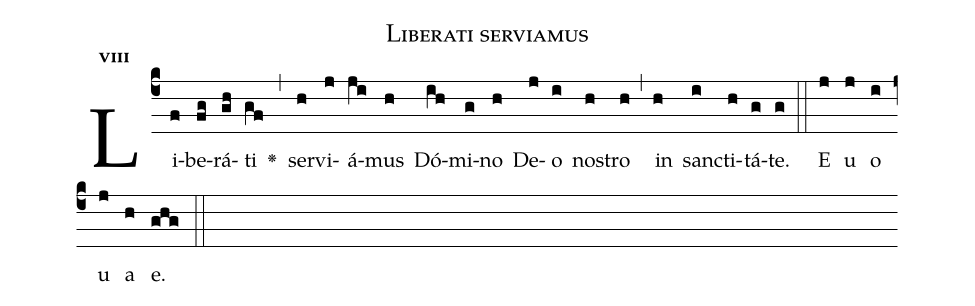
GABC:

name:Liberati serviamus;
office-part:Antiphona;
mode:8;
%%
initial-style: 1;
name: Liberati serviamus;
book: Antiphonae & Responsoria/Tomus III, p. 48;
occasion: Psalterium Hebdomada II Feria IV;
office-part: Laudes Ant E;
user-notes: ;
commentary: ;
annotation: 8g2;
centering-scheme: english;
fontsize: 12;
font: OFLSortsMillGoudy;
height: 11;
width: 4.5;
%%
(c4)Li(f)be(fg)rá(gh)ti(gf) <v>\greheightstar</v>(,) ser(h)vi(j)á(ji)mus(h) Dó(ih)mi(g)no(h) De(j)o(i) no(h)stro(h) (,) in(h) san(i)cti(h)tá(g)te.(g) (::)
E(j) u(j) o(i) u(j) a(h) e.(ghg) (::)
